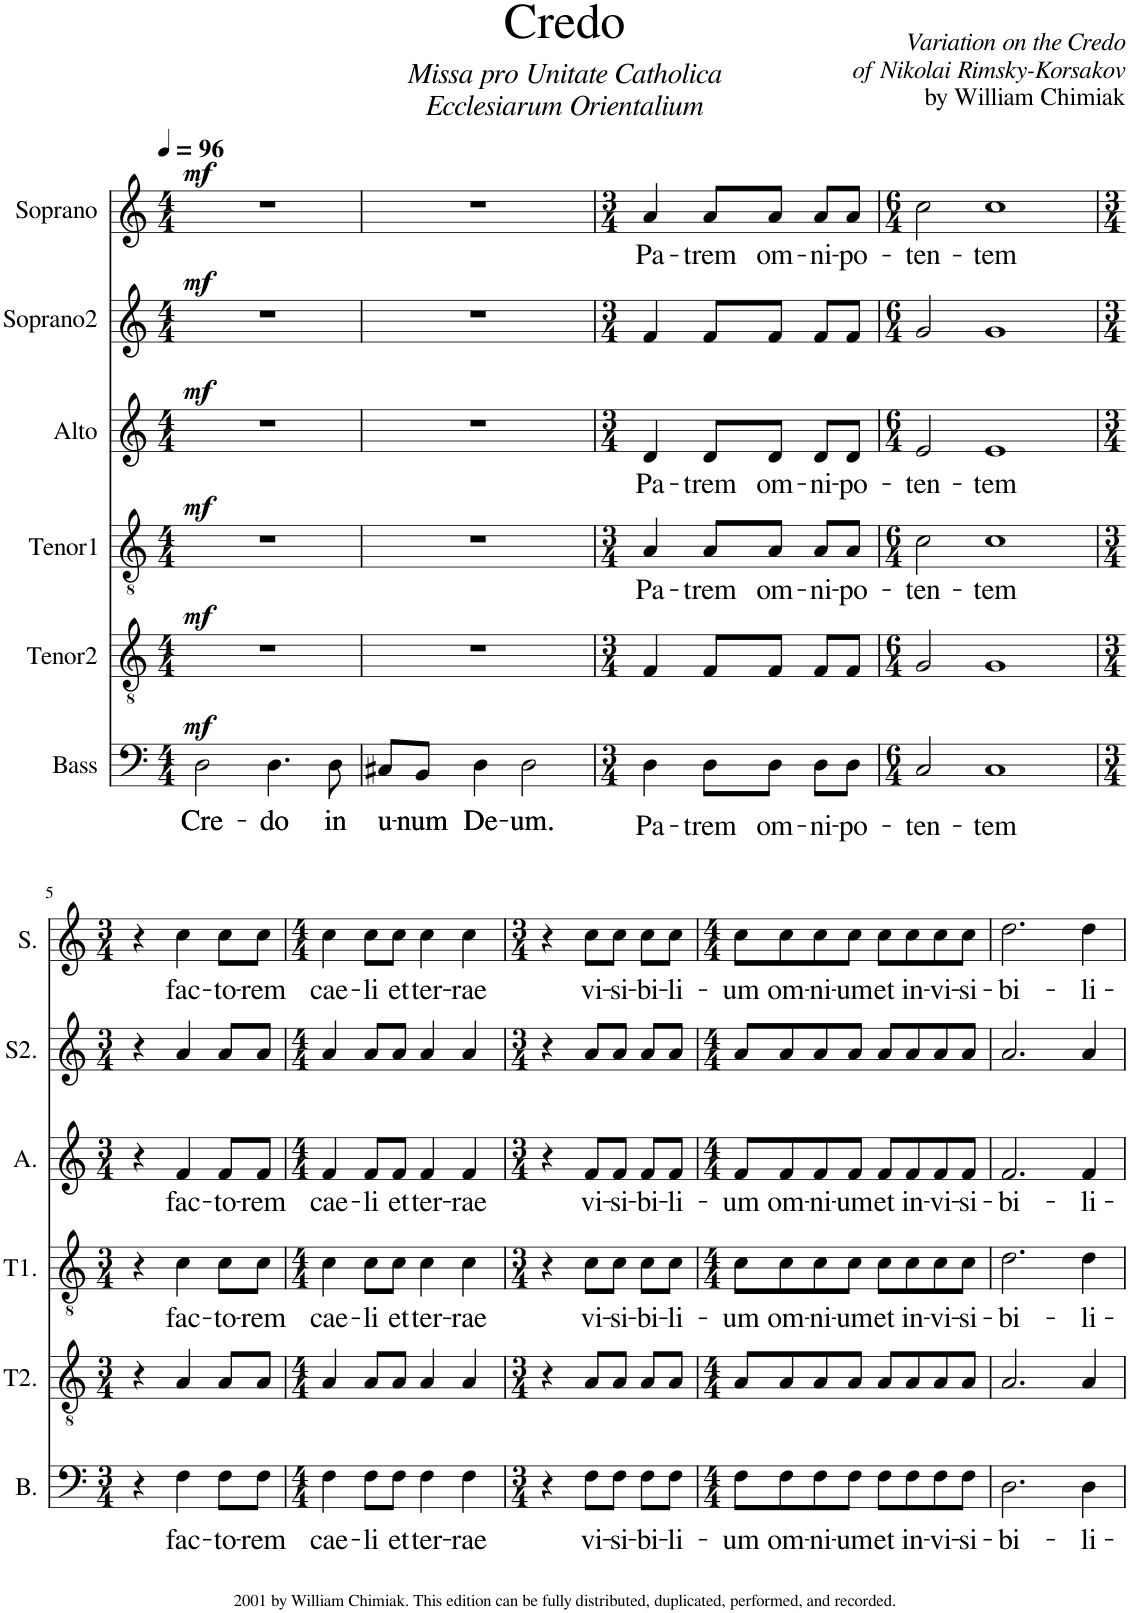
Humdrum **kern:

**kern	**text	**dynam	**kern	**dynam	**kern	**text	**dynam	**kern	**text	**dynam	**kern	**dynam	**kern	**text	**dynam
*part6	*part6	*part6	*part5	*part5	*part4	*part4	*part4	*part3	*part3	*part3	*part2	*part2	*part1	*part1	*part1
*staff6	*staff6	*staff6	*staff5	*staff5	*staff4	*staff4	*staff4	*staff3	*staff3	*staff3	*staff2	*staff2	*staff1	*staff1	*staff1
*I"Bass	*	*	*I"Tenor2	*	*I"Tenor1	*	*	*I"Alto	*	*	*I"Soprano2	*	*I"Soprano	*	*
*I'B.	*	*	*I'T2.	*	*I'T1.	*	*	*I'A.	*	*	*I'S2.	*	*I'S.	*	*
*clefF4	*	*	*clefGv2	*	*clefGv2	*	*	*clefG2	*	*	*clefG2	*	*clefG2	*	*
*k[]	*	*	*k[]	*	*k[]	*	*	*k[]	*	*	*k[]	*	*k[]	*	*
*M4/4	*	*	*M4/4	*	*M4/4	*	*	*M4/4	*	*	*M4/4	*	*M4/4	*	*
*MM96	*	*	*MM96	*	*MM96	*	*	*MM96	*	*	*MM96	*	*MM96	*	*
=1	=1	=1	=1	=1	=1	=1	=1	=1	=1	=1	=1	=1	=1	=1	=1
!	!LO:LY:b	!LO:DY:a	!	!LO:DY:a	!	!	!LO:DY:a	!	!	!LO:DY:a	!	!LO:DY:a	!	!	!LO:DY:a
2D\	Cre	mf	1r	mf	1r	.	mf	1r	.	mf	1r	mf	1r	.	mf
!	!LO:LY:b	!	!	!	!	!	!	!	!	!	!	!	!	!	!
4.D\	do	.	.	.	.	.	.	.	.	.	.	.	.	.	.
!	!LO:LY:b	!	!	!	!	!	!	!	!	!	!	!	!	!	!
8D\	in	.	.	.	.	.	.	.	.	.	.	.	.	.	.
=2	=2	=2	=2	=2	=2	=2	=2	=2	=2	=2	=2	=2	=2	=2	=2
!	!LO:LY:b	!	!	!	!	!	!	!	!	!	!	!	!	!	!
8C#X/L	u	.	1r	.	1r	.	.	1r	.	.	1r	.	1r	.	.
!	!LO:LY:b	!	!	!	!	!	!	!	!	!	!	!	!	!	!
8BB/J	num	.	.	.	.	.	.	.	.	.	.	.	.	.	.
!	!LO:LY:b	!	!	!	!	!	!	!	!	!	!	!	!	!	!
4D\	De	.	.	.	.	.	.	.	.	.	.	.	.	.	.
!	!LO:LY:b	!	!	!	!	!	!	!	!	!	!	!	!	!	!
2D\	um.	.	.	.	.	.	.	.	.	.	.	.	.	.	.
=3	=3	=3	=3	=3	=3	=3	=3	=3	=3	=3	=3	=3	=3	=3	=3
*M3/4	*	*	*M3/4	*	*M3/4	*	*	*M3/4	*	*	*M3/4	*	*M3/4	*	*
!	!LO:LY:b	!	!	!	!	!LO:LY:b	!	!	!LO:LY:b	!	!	!	!	!LO:LY:b	!
4D\	Pa-	.	4F/	.	4A/	Pa-	.	4d/	Pa-	.	4f/	.	4a/	Pa-	.
!	!LO:LY:b	!	!	!	!	!LO:LY:b	!	!	!LO:LY:b	!	!	!	!	!LO:LY:b	!
8D\L	-trem	.	8F/L	.	8A/L	-trem	.	8d/L	-trem	.	8f/L	.	8a/L	-trem	.
!	!LO:LY:b	!	!	!	!	!LO:LY:b	!	!	!LO:LY:b	!	!	!	!	!LO:LY:b	!
8D\J	om-	.	8F/J	.	8A/J	om-	.	8d/J	om-	.	8f/J	.	8a/J	om-	.
!	!LO:LY:b	!	!	!	!	!LO:LY:b	!	!	!LO:LY:b	!	!	!	!	!LO:LY:b	!
8D\L	-ni-	.	8F/L	.	8A/L	-ni-	.	8d/L	-ni-	.	8f/L	.	8a/L	-ni-	.
!	!LO:LY:b	!	!	!	!	!LO:LY:b	!	!	!LO:LY:b	!	!	!	!	!LO:LY:b	!
8D\J	-po-	.	8F/J	.	8A/J	-po-	.	8d/J	-po-	.	8f/J	.	8a/J	-po-	.
=4	=4	=4	=4	=4	=4	=4	=4	=4	=4	=4	=4	=4	=4	=4	=4
*M6/4	*	*	*M6/4	*	*M6/4	*	*	*M6/4	*	*	*M6/4	*	*M6/4	*	*
!	!LO:LY:b	!	!	!	!	!LO:LY:b	!	!	!LO:LY:b	!	!	!	!	!LO:LY:b	!
2C/	-ten-	.	2G/	.	2c\	-ten-	.	2e/	-ten-	.	2g/	.	2cc\	-ten-	.
!	!LO:LY:b	!	!	!	!	!LO:LY:b	!	!	!LO:LY:b	!	!	!	!	!LO:LY:b	!
1C	-tem	.	1G	.	1c	-tem	.	1e	-tem	.	1g	.	1cc	-tem	.
!!LO:LB:g=z
=5	=5	=5	=5	=5	=5	=5	=5	=5	=5	=5	=5	=5	=5	=5	=5
*M3/4	*	*	*M3/4	*	*M3/4	*	*	*M3/4	*	*	*M3/4	*	*M3/4	*	*
4r	.	.	4r	.	4r	.	.	4r	.	.	4r	.	4r	.	.
!	!LO:LY:b	!	!	!	!	!LO:LY:b	!	!	!LO:LY:b	!	!	!	!	!LO:LY:b	!
4F\	fac-	.	4A/	.	4c\	fac-	.	4f/	fac-	.	4a/	.	4cc\	fac-	.
!	!LO:LY:b	!	!	!	!	!LO:LY:b	!	!	!LO:LY:b	!	!	!	!	!LO:LY:b	!
8F\L	-to-	.	8A/L	.	8c\L	-to-	.	8f/L	-to-	.	8a/L	.	8cc\L	-to-	.
!	!LO:LY:b	!	!	!	!	!LO:LY:b	!	!	!LO:LY:b	!	!	!	!	!LO:LY:b	!
8F\J	-rem	.	8A/J	.	8c\J	-rem	.	8f/J	-rem	.	8a/J	.	8cc\J	-rem	.
=6	=6	=6	=6	=6	=6	=6	=6	=6	=6	=6	=6	=6	=6	=6	=6
*M4/4	*	*	*M4/4	*	*M4/4	*	*	*M4/4	*	*	*M4/4	*	*M4/4	*	*
!	!LO:LY:b	!	!	!	!	!LO:LY:b	!	!	!LO:LY:b	!	!	!	!	!LO:LY:b	!
4F\	cae-	.	4A/	.	4c\	cae-	.	4f/	cae-	.	4a/	.	4cc\	cae-	.
!	!LO:LY:b	!	!	!	!	!LO:LY:b	!	!	!LO:LY:b	!	!	!	!	!LO:LY:b	!
8F\L	-li	.	8A/L	.	8c\L	-li	.	8f/L	-li	.	8a/L	.	8cc\L	-li	.
!	!LO:LY:b	!	!	!	!	!LO:LY:b	!	!	!LO:LY:b	!	!	!	!	!LO:LY:b	!
8F\J	et	.	8A/J	.	8c\J	et	.	8f/J	et	.	8a/J	.	8cc\J	et	.
!	!LO:LY:b	!	!	!	!	!LO:LY:b	!	!	!LO:LY:b	!	!	!	!	!LO:LY:b	!
4F\	ter-	.	4A/	.	4c\	ter-	.	4f/	ter-	.	4a/	.	4cc\	ter-	.
!	!LO:LY:b	!	!	!	!	!LO:LY:b	!	!	!LO:LY:b	!	!	!	!	!LO:LY:b	!
4F\	-rae	.	4A/	.	4c\	-rae	.	4f/	-rae	.	4a/	.	4cc\	-rae	.
=7	=7	=7	=7	=7	=7	=7	=7	=7	=7	=7	=7	=7	=7	=7	=7
*M3/4	*	*	*M3/4	*	*M3/4	*	*	*M3/4	*	*	*M3/4	*	*M3/4	*	*
4r	.	.	4r	.	4r	.	.	4r	.	.	4r	.	4r	.	.
!	!LO:LY:b	!	!	!	!	!LO:LY:b	!	!	!LO:LY:b	!	!	!	!	!LO:LY:b	!
8F\L	vi-	.	8A/L	.	8c\L	vi-	.	8f/L	vi-	.	8a/L	.	8cc\L	vi-	.
!	!LO:LY:b	!	!	!	!	!LO:LY:b	!	!	!LO:LY:b	!	!	!	!	!LO:LY:b	!
8F\J	-si-	.	8A/J	.	8c\J	-si-	.	8f/J	-si-	.	8a/J	.	8cc\J	-si-	.
!	!LO:LY:b	!	!	!	!	!LO:LY:b	!	!	!LO:LY:b	!	!	!	!	!LO:LY:b	!
8F\L	-bi-	.	8A/L	.	8c\L	-bi-	.	8f/L	-bi-	.	8a/L	.	8cc\L	-bi-	.
!	!LO:LY:b	!	!	!	!	!LO:LY:b	!	!	!LO:LY:b	!	!	!	!	!LO:LY:b	!
8F\J	-li-	.	8A/J	.	8c\J	-li-	.	8f/J	-li-	.	8a/J	.	8cc\J	-li-	.
=8	=8	=8	=8	=8	=8	=8	=8	=8	=8	=8	=8	=8	=8	=8	=8
*M4/4	*	*	*M4/4	*	*M4/4	*	*	*M4/4	*	*	*M4/4	*	*M4/4	*	*
!	!LO:LY:b	!	!	!	!	!LO:LY:b	!	!	!LO:LY:b	!	!	!	!	!LO:LY:b	!
8F\L	-um	.	8A/L	.	8c\L	-um	.	8f/L	-um	.	8a/L	.	8cc\L	-um	.
!	!LO:LY:b	!	!	!	!	!LO:LY:b	!	!	!LO:LY:b	!	!	!	!	!LO:LY:b	!
8F\	om-	.	8A/	.	8c\	om-	.	8f/	om-	.	8a/	.	8cc\	om-	.
!	!LO:LY:b	!	!	!	!	!LO:LY:b	!	!	!LO:LY:b	!	!	!	!	!LO:LY:b	!
8F\	-ni-	.	8A/	.	8c\	-ni-	.	8f/	-ni-	.	8a/	.	8cc\	-ni-	.
!	!LO:LY:b	!	!	!	!	!LO:LY:b	!	!	!LO:LY:b	!	!	!	!	!LO:LY:b	!
8F\J	-um	.	8A/J	.	8c\J	-um	.	8f/J	-um	.	8a/J	.	8cc\J	-um	.
!	!LO:LY:b	!	!	!	!	!LO:LY:b	!	!	!LO:LY:b	!	!	!	!	!LO:LY:b	!
8F\L	et	.	8A/L	.	8c\L	et	.	8f/L	et	.	8a/L	.	8cc\L	et	.
!	!LO:LY:b	!	!	!	!	!LO:LY:b	!	!	!LO:LY:b	!	!	!	!	!LO:LY:b	!
8F\	in-	.	8A/	.	8c\	in-	.	8f/	in-	.	8a/	.	8cc\	in-	.
!	!LO:LY:b	!	!	!	!	!LO:LY:b	!	!	!LO:LY:b	!	!	!	!	!LO:LY:b	!
8F\	-vi-	.	8A/	.	8c\	-vi-	.	8f/	-vi-	.	8a/	.	8cc\	-vi-	.
!	!LO:LY:b	!	!	!	!	!LO:LY:b	!	!	!LO:LY:b	!	!	!	!	!LO:LY:b	!
8F\J	-si-	.	8A/J	.	8c\J	-si-	.	8f/J	-si-	.	8a/J	.	8cc\J	-si-	.
=9	=9	=9	=9	=9	=9	=9	=9	=9	=9	=9	=9	=9	=9	=9	=9
!	!LO:LY:b	!	!	!	!	!LO:LY:b	!	!	!LO:LY:b	!	!	!	!	!LO:LY:b	!
2.D\	-bi-	.	2.A/	.	2.d\	-bi-	.	2.f/	-bi-	.	2.a/	.	2.dd\	-bi-	.
!	!LO:LY:b	!	!	!	!	!LO:LY:b	!	!	!LO:LY:b	!	!	!	!	!LO:LY:b	!
4D\	-li-	.	4A/	.	4d\	-li-	.	4f/	-li-	.	4a/	.	4dd\	-li-	.
=	=	=	=	=	=	=	=	=	=	=	=	=	=	=	=
*-	*-	*-	*-	*-	*-	*-	*-	*-	*-	*-	*-	*-	*-	*-	*-
